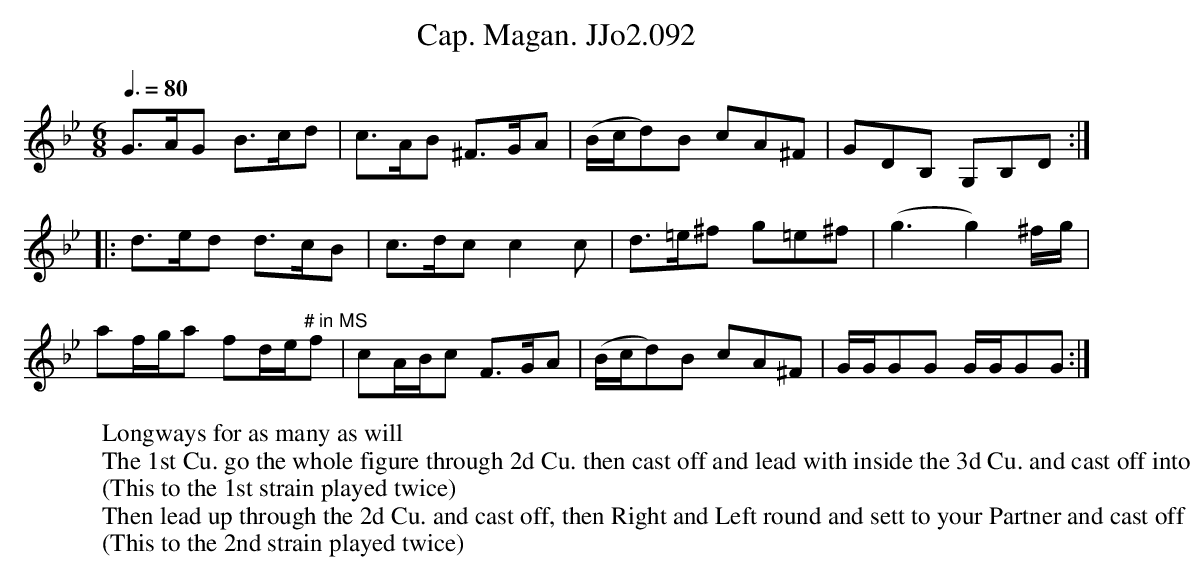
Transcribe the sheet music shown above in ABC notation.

X:1
T:Cap. Magan. JJo2.092
W:Longways for as many as will
M:6/8
L:1/8
Q:3/8=80
K:Gm
G>AG B>cd | c>AB ^F>GA | (B/c/d)B cA^F | GDB, G,B,D :|
|:d>ed d>cB | c>dc c2c | d>=e^f g=e^f | (g3 g2) ^f/g/ |
af/g/a fd/e/"^# in MS"f | cA/B/c F>GA | (B/c/d)B cA^F | G/G/GG G/G/GG :|
W:The 1st Cu. go the whole figure through 2d Cu. then cast off and lead with inside the 3d Cu. and cast off into the 2d Cu. Place
W:(This to the 1st strain played twice)
W:Then lead up through the 2d Cu. and cast off, then Right and Left round and sett to your Partner and cast off
W:(This to the 2nd strain played twice)
